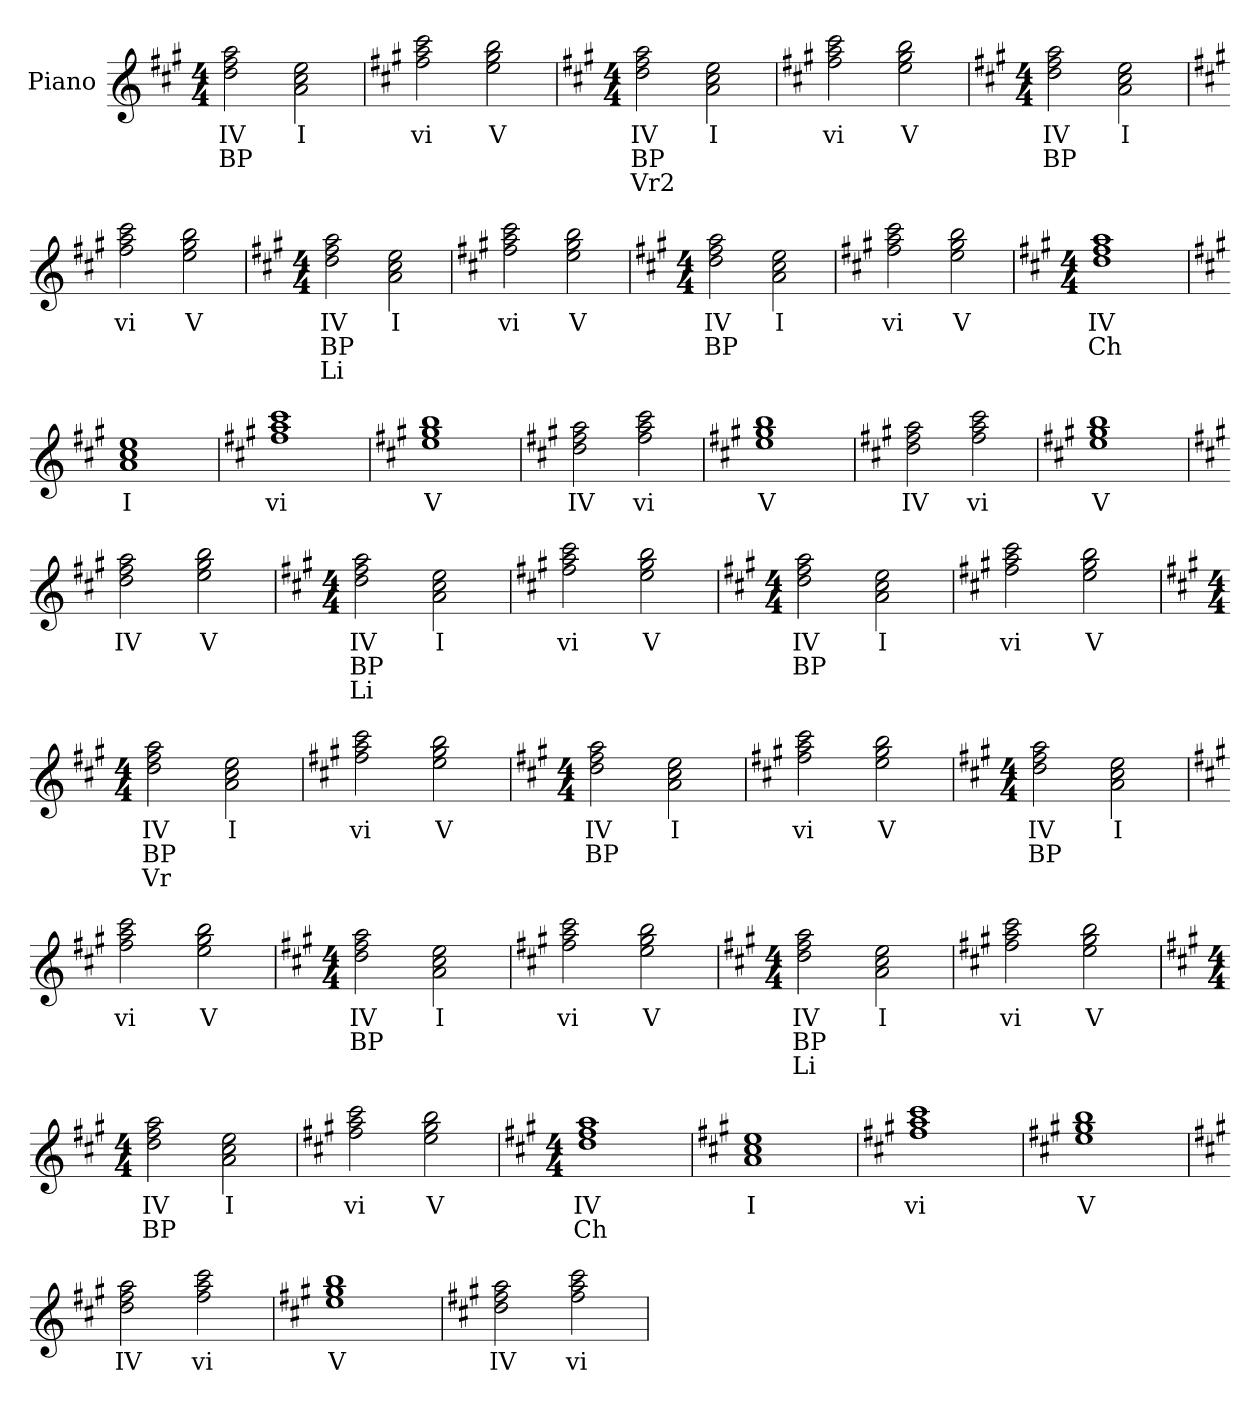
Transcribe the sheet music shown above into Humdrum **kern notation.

**kern	**text	**text	**text
*part1	*part1	*part1	*part1
*staff1	*staff1	*staff1	*staff1
*I"Piano	*	*	*
*I'Pno	*	*	*
*k[f#c#g#]	*	*	*
*A:	*	*	*
*M4/4	*	*	*
=	=	=	=
2dd 2ff# 2aa	IV	BP	.
2a 2cc# 2ee	I	.	.
=	=	=	=
*k[f#c#g#]	*	*	*
*A:	*	*	*
2ff# 2aa 2ccc#	vi	.	.
2ee 2gg# 2bb	V	.	.
=	=	=	=
*k[f#c#g#]	*	*	*
*A:	*	*	*
*M4/4	*	*	*
2dd 2ff# 2aa	IV	BP	Vr2
2a 2cc# 2ee	I	.	.
=	=	=	=
*k[f#c#g#]	*	*	*
*A:	*	*	*
2ff# 2aa 2ccc#	vi	.	.
2ee 2gg# 2bb	V	.	.
=	=	=	=
*k[f#c#g#]	*	*	*
*A:	*	*	*
*M4/4	*	*	*
2dd 2ff# 2aa	IV	BP	.
2a 2cc# 2ee	I	.	.
=	=	=	=
*k[f#c#g#]	*	*	*
*A:	*	*	*
2ff# 2aa 2ccc#	vi	.	.
2ee 2gg# 2bb	V	.	.
=	=	=	=
*k[f#c#g#]	*	*	*
*A:	*	*	*
*M4/4	*	*	*
2dd 2ff# 2aa	IV	BP	Li
2a 2cc# 2ee	I	.	.
=	=	=	=
*k[f#c#g#]	*	*	*
*A:	*	*	*
2ff# 2aa 2ccc#	vi	.	.
2ee 2gg# 2bb	V	.	.
=	=	=	=
*k[f#c#g#]	*	*	*
*A:	*	*	*
*M4/4	*	*	*
2dd 2ff# 2aa	IV	BP	.
2a 2cc# 2ee	I	.	.
=	=	=	=
*k[f#c#g#]	*	*	*
*A:	*	*	*
2ff# 2aa 2ccc#	vi	.	.
2ee 2gg# 2bb	V	.	.
=	=	=	=
*k[f#c#g#]	*	*	*
*A:	*	*	*
*M4/4	*	*	*
1dd 1ff# 1aa	IV	Ch	.
=	=	=	=
*k[f#c#g#]	*	*	*
*A:	*	*	*
1a 1cc# 1ee	I	.	.
=	=	=	=
*k[f#c#g#]	*	*	*
*A:	*	*	*
1ff# 1aa 1ccc#	vi	.	.
=	=	=	=
*k[f#c#g#]	*	*	*
*A:	*	*	*
1ee 1gg# 1bb	V	.	.
=	=	=	=
*k[f#c#g#]	*	*	*
*A:	*	*	*
2dd 2ff# 2aa	IV	.	.
2ff# 2aa 2ccc#	vi	.	.
=	=	=	=
*k[f#c#g#]	*	*	*
*A:	*	*	*
1ee 1gg# 1bb	V	.	.
=	=	=	=
*k[f#c#g#]	*	*	*
*A:	*	*	*
2dd 2ff# 2aa	IV	.	.
2ff# 2aa 2ccc#	vi	.	.
=	=	=	=
*k[f#c#g#]	*	*	*
*A:	*	*	*
1ee 1gg# 1bb	V	.	.
=	=	=	=
*k[f#c#g#]	*	*	*
*A:	*	*	*
2dd 2ff# 2aa	IV	.	.
2ee 2gg# 2bb	V	.	.
=	=	=	=
*k[f#c#g#]	*	*	*
*A:	*	*	*
*M4/4	*	*	*
2dd 2ff# 2aa	IV	BP	Li
2a 2cc# 2ee	I	.	.
=	=	=	=
*k[f#c#g#]	*	*	*
*A:	*	*	*
2ff# 2aa 2ccc#	vi	.	.
2ee 2gg# 2bb	V	.	.
=	=	=	=
*k[f#c#g#]	*	*	*
*A:	*	*	*
*M4/4	*	*	*
2dd 2ff# 2aa	IV	BP	.
2a 2cc# 2ee	I	.	.
=	=	=	=
*k[f#c#g#]	*	*	*
*A:	*	*	*
2ff# 2aa 2ccc#	vi	.	.
2ee 2gg# 2bb	V	.	.
=	=	=	=
*k[f#c#g#]	*	*	*
*A:	*	*	*
*M4/4	*	*	*
2dd 2ff# 2aa	IV	BP	Vr
2a 2cc# 2ee	I	.	.
=	=	=	=
*k[f#c#g#]	*	*	*
*A:	*	*	*
2ff# 2aa 2ccc#	vi	.	.
2ee 2gg# 2bb	V	.	.
=	=	=	=
*k[f#c#g#]	*	*	*
*A:	*	*	*
*M4/4	*	*	*
2dd 2ff# 2aa	IV	BP	.
2a 2cc# 2ee	I	.	.
=	=	=	=
*k[f#c#g#]	*	*	*
*A:	*	*	*
2ff# 2aa 2ccc#	vi	.	.
2ee 2gg# 2bb	V	.	.
=	=	=	=
*k[f#c#g#]	*	*	*
*A:	*	*	*
*M4/4	*	*	*
2dd 2ff# 2aa	IV	BP	.
2a 2cc# 2ee	I	.	.
=	=	=	=
*k[f#c#g#]	*	*	*
*A:	*	*	*
2ff# 2aa 2ccc#	vi	.	.
2ee 2gg# 2bb	V	.	.
=	=	=	=
*k[f#c#g#]	*	*	*
*A:	*	*	*
*M4/4	*	*	*
2dd 2ff# 2aa	IV	BP	.
2a 2cc# 2ee	I	.	.
=	=	=	=
*k[f#c#g#]	*	*	*
*A:	*	*	*
2ff# 2aa 2ccc#	vi	.	.
2ee 2gg# 2bb	V	.	.
=	=	=	=
*k[f#c#g#]	*	*	*
*A:	*	*	*
*M4/4	*	*	*
2dd 2ff# 2aa	IV	BP	Li
2a 2cc# 2ee	I	.	.
=	=	=	=
*k[f#c#g#]	*	*	*
*A:	*	*	*
2ff# 2aa 2ccc#	vi	.	.
2ee 2gg# 2bb	V	.	.
=	=	=	=
*k[f#c#g#]	*	*	*
*A:	*	*	*
*M4/4	*	*	*
2dd 2ff# 2aa	IV	BP	.
2a 2cc# 2ee	I	.	.
=	=	=	=
*k[f#c#g#]	*	*	*
*A:	*	*	*
2ff# 2aa 2ccc#	vi	.	.
2ee 2gg# 2bb	V	.	.
=	=	=	=
*k[f#c#g#]	*	*	*
*A:	*	*	*
*M4/4	*	*	*
1dd 1ff# 1aa	IV	Ch	.
=	=	=	=
*k[f#c#g#]	*	*	*
*A:	*	*	*
1a 1cc# 1ee	I	.	.
=	=	=	=
*k[f#c#g#]	*	*	*
*A:	*	*	*
1ff# 1aa 1ccc#	vi	.	.
=	=	=	=
*k[f#c#g#]	*	*	*
*A:	*	*	*
1ee 1gg# 1bb	V	.	.
=	=	=	=
*k[f#c#g#]	*	*	*
*A:	*	*	*
2dd 2ff# 2aa	IV	.	.
2ff# 2aa 2ccc#	vi	.	.
=	=	=	=
*k[f#c#g#]	*	*	*
*A:	*	*	*
1ee 1gg# 1bb	V	.	.
=	=	=	=
*k[f#c#g#]	*	*	*
*A:	*	*	*
2dd 2ff# 2aa	IV	.	.
2ff# 2aa 2ccc#	vi	.	.
=	=	=	=
*-	*-	*-	*-
